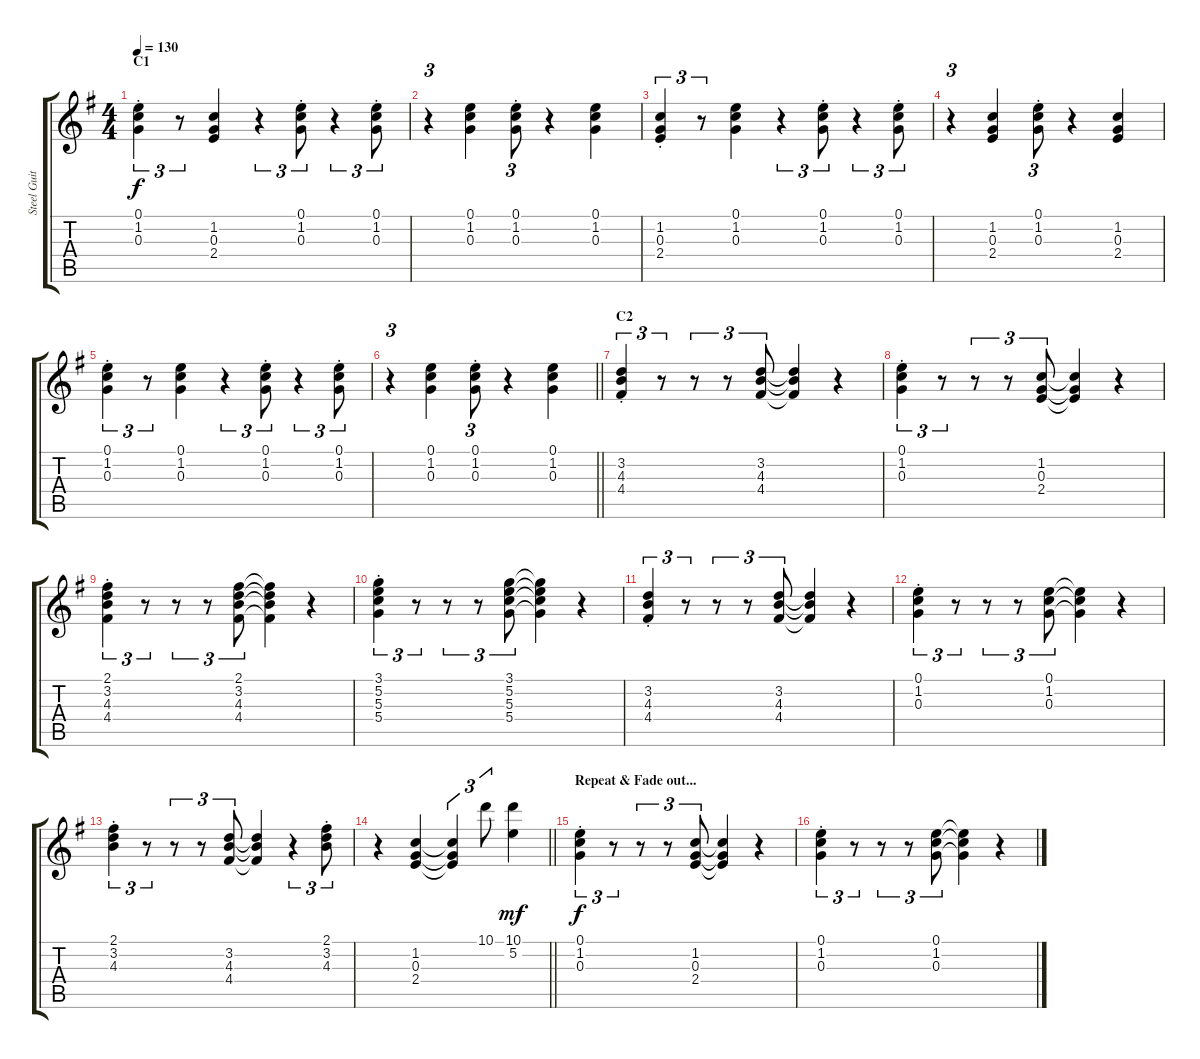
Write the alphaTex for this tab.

\track ("Steel Guitar" "Steel Guit") {instrument acousticguitarsteel}
\staff {score tabs}
\tuning (E4 B3 G3 D3 A2 E2) {hide}
\ts (4 4)
\section ("" "C1")
\tempo 130
\clef g2
\ks g
(0.1{st} 1.2{st} 0.3{st}).4{tu (3 2) dy f} r.8{tu (3 2)} (1.2 0.3 2.4).4 r.4{tu (3 2)} (0.1{st} 1.2{st} 0.3{st}).8{tu (3 2)} r.4{tu (3 2)} (0.1{st} 1.2{st} 0.3{st}).8{tu (3 2)} |
r.4{tu (3 2)} (0.1 1.2 0.3).4 (0.1{st} 1.2{st} 0.3{st}).8{tu (3 2)} r.4 (0.1 1.2 0.3).4 |
(1.2{st} 0.3{st} 2.4{st}).4{tu (3 2)} r.8{tu (3 2)} (0.1 1.2 0.3).4 r.4{tu (3 2)} (0.1{st} 1.2{st} 0.3{st}).8{tu (3 2)} r.4{tu (3 2)} (0.1{st} 1.2{st} 0.3{st}).8{tu (3 2)} |
r.4{tu (3 2)} (1.2 0.3 2.4).4 (0.1{st} 1.2{st} 0.3{st}).8{tu (3 2)} r.4 (1.2 0.3 2.4).4 |
(0.1{st} 1.2{st} 0.3{st}).4{tu (3 2)} r.8{tu (3 2)} (0.1 1.2 0.3).4 r.4{tu (3 2)} (0.1{st} 1.2{st} 0.3{st}).8{tu (3 2)} r.4{tu (3 2)} (0.1{st} 1.2{st} 0.3{st}).8{tu (3 2)} |
\barLineRight lightlight
r.4{tu (3 2)} (0.1 1.2 0.3).4 (0.1{st} 1.2{st} 0.3{st}).8{tu (3 2)} r.4 (0.1 1.2 0.3).4 |
\section ("" "C2")
(3.2{st} 4.3{st} 4.4{st}).4{tu (3 2)} r.8{tu (3 2)} r.8{tu (3 2)} r.8{tu (3 2)} (3.2 4.3 4.4).8{tu (3 2)} (3.2{t} 4.3{t} 4.4{t}).4 r.4 |
(0.1{st} 1.2{st} 0.3{st}).4{tu (3 2)} r.8{tu (3 2)} r.8{tu (3 2)} r.8{tu (3 2)} (1.2 0.3 2.4).8{tu (3 2)} (1.2{t} 0.3{t} 2.4{t}).4 r.4 |
(2.1{st} 3.2{st} 4.3{st} 4.4{st}).4{tu (3 2)} r.8{tu (3 2)} r.8{tu (3 2)} r.8{tu (3 2)} (2.1 3.2 4.3 4.4).8{tu (3 2)} (2.1{t} 3.2{t} 4.3{t} 4.4{t}).4 r.4 |
(3.1 5.2 5.3 5.4{st}).4{tu (3 2)} r.8{tu (3 2)} r.8{tu (3 2)} r.8{tu (3 2)} (3.1 5.2 5.3 5.4).8{tu (3 2)} (3.1{t} 5.2{t} 5.3{t} 5.4{t}).4 r.4 |
(3.2{st} 4.3{st} 4.4{st}).4{tu (3 2)} r.8{tu (3 2)} r.8{tu (3 2)} r.8{tu (3 2)} (3.2 4.3 4.4).8{tu (3 2)} (3.2{t} 4.3{t} 4.4{t}).4 r.4 |
(0.1{st} 1.2{st} 0.3{st}).4{tu (3 2)} r.8{tu (3 2)} r.8{tu (3 2)} r.8{tu (3 2)} (0.1 1.2 0.3).8{tu (3 2)} (0.1{t} 1.2{t} 0.3{t}).4 r.4 |
(2.1{st} 3.2{st} 4.3{st}).4{tu (3 2)} r.8{tu (3 2)} r.8{tu (3 2)} r.8{tu (3 2)} (3.2 4.3 4.4).8{tu (3 2)} (3.2{t} 4.3{t} 4.4{t}).4 r.4{tu (3 2)} (2.1{st} 3.2{st} 4.3{st}).8{tu (3 2)} |
\barLineRight lightlight
r.4 (1.2 0.3 2.4).4 (1.2{t} 0.3{t} 2.4{t}).4{tu (3 2)} 10.1.8{tu (3 2)} (10.1 5.2).4{dy mf} |
\section ("" "Repeat & Fade out...")
(0.1{st} 1.2{st} 0.3{st}).4{tu (3 2) dy f} r.8{tu (3 2)} r.8{tu (3 2)} r.8{tu (3 2)} (1.2 0.3 2.4).8{tu (3 2)} (1.2{t} 0.3{t} 2.4{t}).4 r.4 |
(0.1{st} 1.2{st} 0.3{st}).4{tu (3 2)} r.8{tu (3 2)} r.8{tu (3 2)} r.8{tu (3 2)} (0.1 1.2 0.3).8{tu (3 2)} (0.1{t} 1.2{t} 0.3{t}).4 r.4
